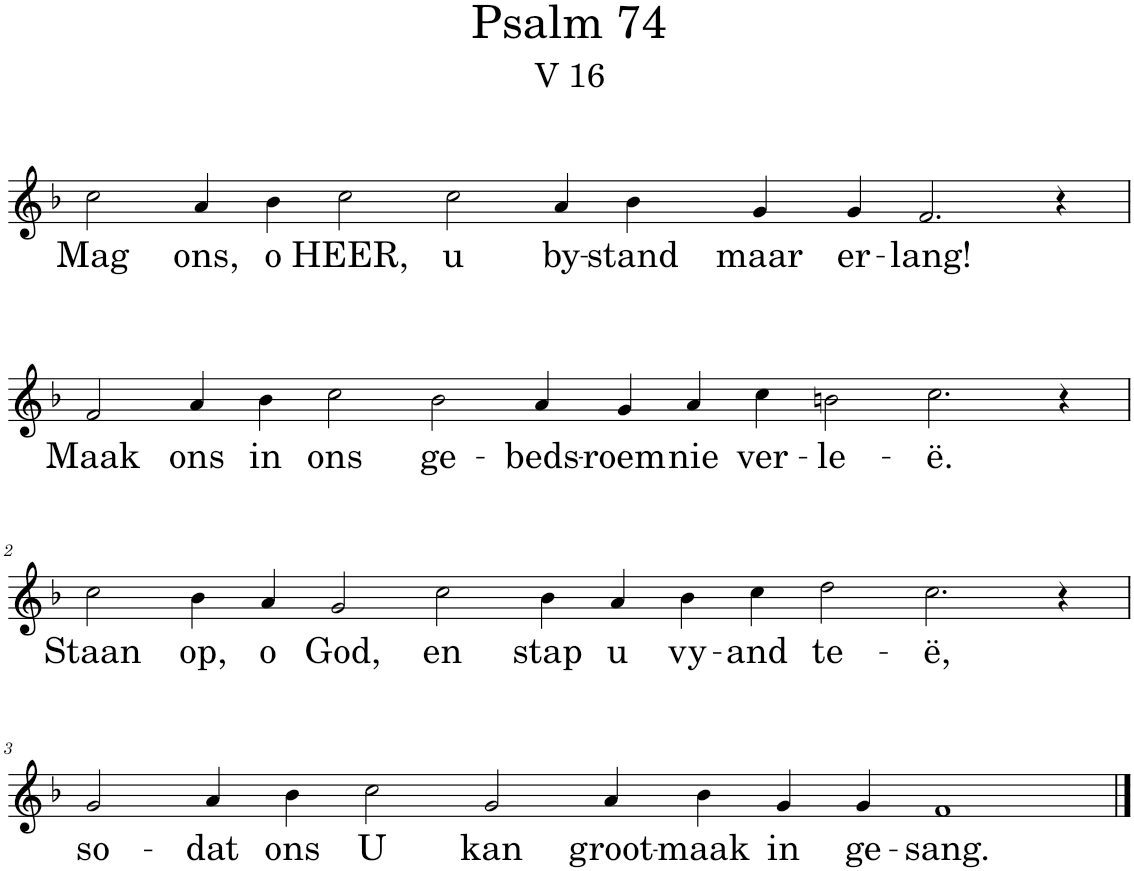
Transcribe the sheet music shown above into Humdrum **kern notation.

**kern	**text
*part1	*part1
*staff1	*staff1
*I"Pipe Organ	*
*I'Org.	*
*clefG2	*
*k[b-]	*
*M18/4	*
=	=
!	!LO:LY:b
2cc\	Mag
!	!LO:LY:b
4a/	ons,
!	!LO:LY:b
4b-\	o
!	!LO:LY:b
2cc\	HEER,
!	!LO:LY:b
2cc\	u
!	!LO:LY:b
4a/	by-
!	!LO:LY:b
4b-\	-stand
!	!LO:LY:b
4g/	maar
!	!LO:LY:b
4g/	er-
!	!LO:LY:b
2.f/	-lang!
4r	.
!!LO:LB:g=z
=1	=1
!	!LO:LY:b
2f/	Maak
!	!LO:LY:b
4a/	ons
!	!LO:LY:b
4b-\	in
!	!LO:LY:b
2cc\	ons
!	!LO:LY:b
2b-\	ge-
!	!LO:LY:b
4a/	-beds-
!	!LO:LY:b
4g/	-roem
!	!LO:LY:b
4a/	nie
!	!LO:LY:b
4cc\	ver-
!	!LO:LY:b
2bn\	-le-
!	!LO:LY:b
2.cc\	-ë.
4r	.
!!LO:LB:g=z
=2	=2
!	!LO:LY:b
2cc\	Staan
!	!LO:LY:b
4b-\	op,
!	!LO:LY:b
4a/	o
!	!LO:LY:b
2g/	God,
!	!LO:LY:b
2cc\	en
!	!LO:LY:b
4b-\	stap
!	!LO:LY:b
4a/	u
!	!LO:LY:b
4b-\	vy-
!	!LO:LY:b
4cc\	-and
!	!LO:LY:b
2dd\	te-
!	!LO:LY:b
2.cc\	-ë,
4r	.
!!LO:LB:g=z
=3	=3
*M16/4	*
!	!LO:LY:b
2g/	so-
!	!LO:LY:b
4a/	-dat
!	!LO:LY:b
4b-\	ons
!	!LO:LY:b
2cc\	U
!	!LO:LY:b
2g/	kan
!	!LO:LY:b
4a/	groot-
!	!LO:LY:b
4b-\	-maak
!	!LO:LY:b
4g/	in
!	!LO:LY:b
4g/	ge-
!	!LO:LY:b
1f	-sang.
==	==
*-	*-
